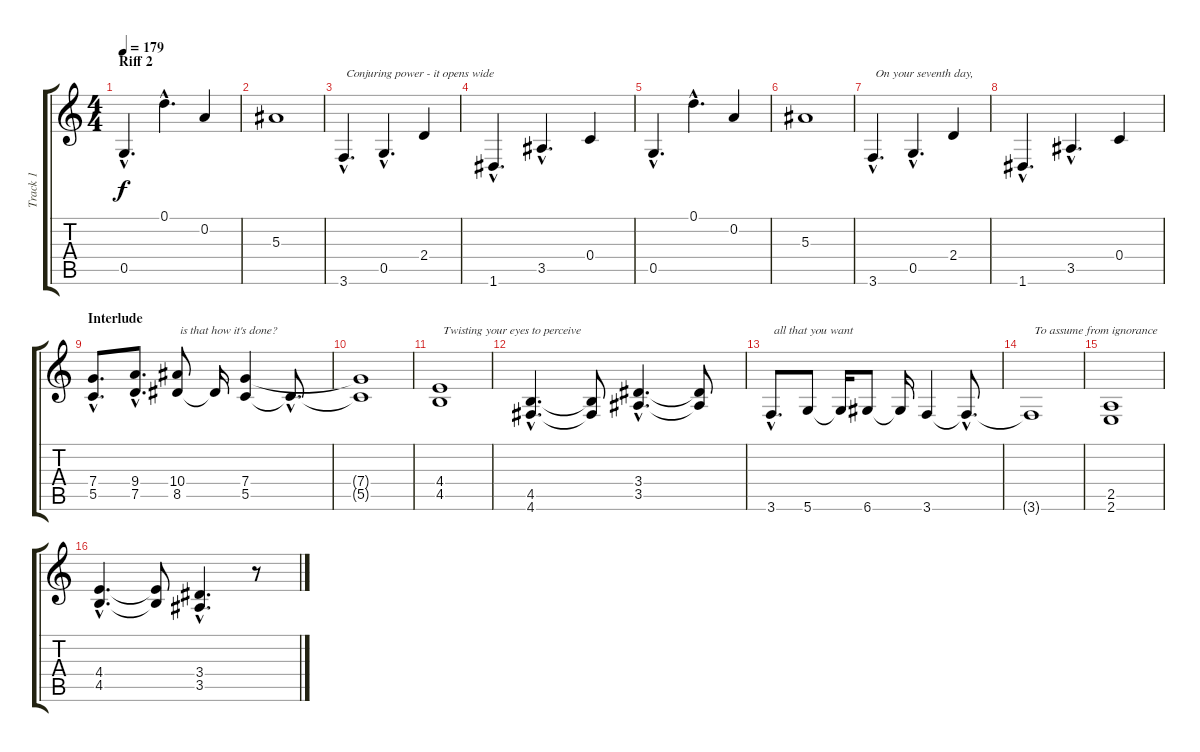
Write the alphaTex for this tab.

\track ("Track 1" "Track 1") {instrument distortionguitar}
\staff {score tabs}
\tuning (D4 A3 F3 C3 G2 D2) {hide}
\ts (4 4)
\section ("" "Riff 2")
\tempo 179
\clef g2
\ks c
0.5{hac}.4{d dy f} 0.1{hac}.4{d} 0.2.4 |
5.3.1 |
3.6{hac}.4{d txt " Conjuring power - it opens wide"} 0.5{hac}.4{d} 2.4.4 |
1.6{hac}.4{d} 3.5{hac}.4{d} 0.4.4 |
0.5{hac}.4{d} 0.1{hac}.4{d} 0.2.4 |
5.3.1 |
3.6{hac}.4{d txt " On your seventh day,"} 0.5{hac}.4{d} 2.4.4 |
1.6{hac}.4{d} 3.5{hac}.4{d} 0.4.4 |
\section ("" "Interlude")
(7.4{hac} 5.5{hac}).8{d} (9.4{hac} 7.5{hac}).8{d} (10.4 8.5).8{txt " is that how it's done?"} 8.5{t}.16 (7.4 5.5).4 5.5{hac t}.8{d} |
(7.4{t} 5.5{t}).1 |
(4.4 4.5).1{txt " Twisting your eyes to perceive"} |
(4.5{hac} 4.6{hac}).4{d} (4.5{t} 4.6{t}).8 (3.4{hac} 3.5{hac}).4{d} (3.4{t} 3.5{t}).8 |
3.6{hac}.8{d txt " all that you want"} 5.6.8 5.6{t}.16 6.6.8 6.6{t}.16 3.6.4 3.6{hac t}.8{d} |
3.6{t}.1{txt " To assume from ignorance"} |
(2.5 2.6).1 |
(4.4{hac} 4.5{hac}).4{d} (4.4{t} 4.5{t}).8 (3.4{hac} 3.5{hac}).4{d} r.8
